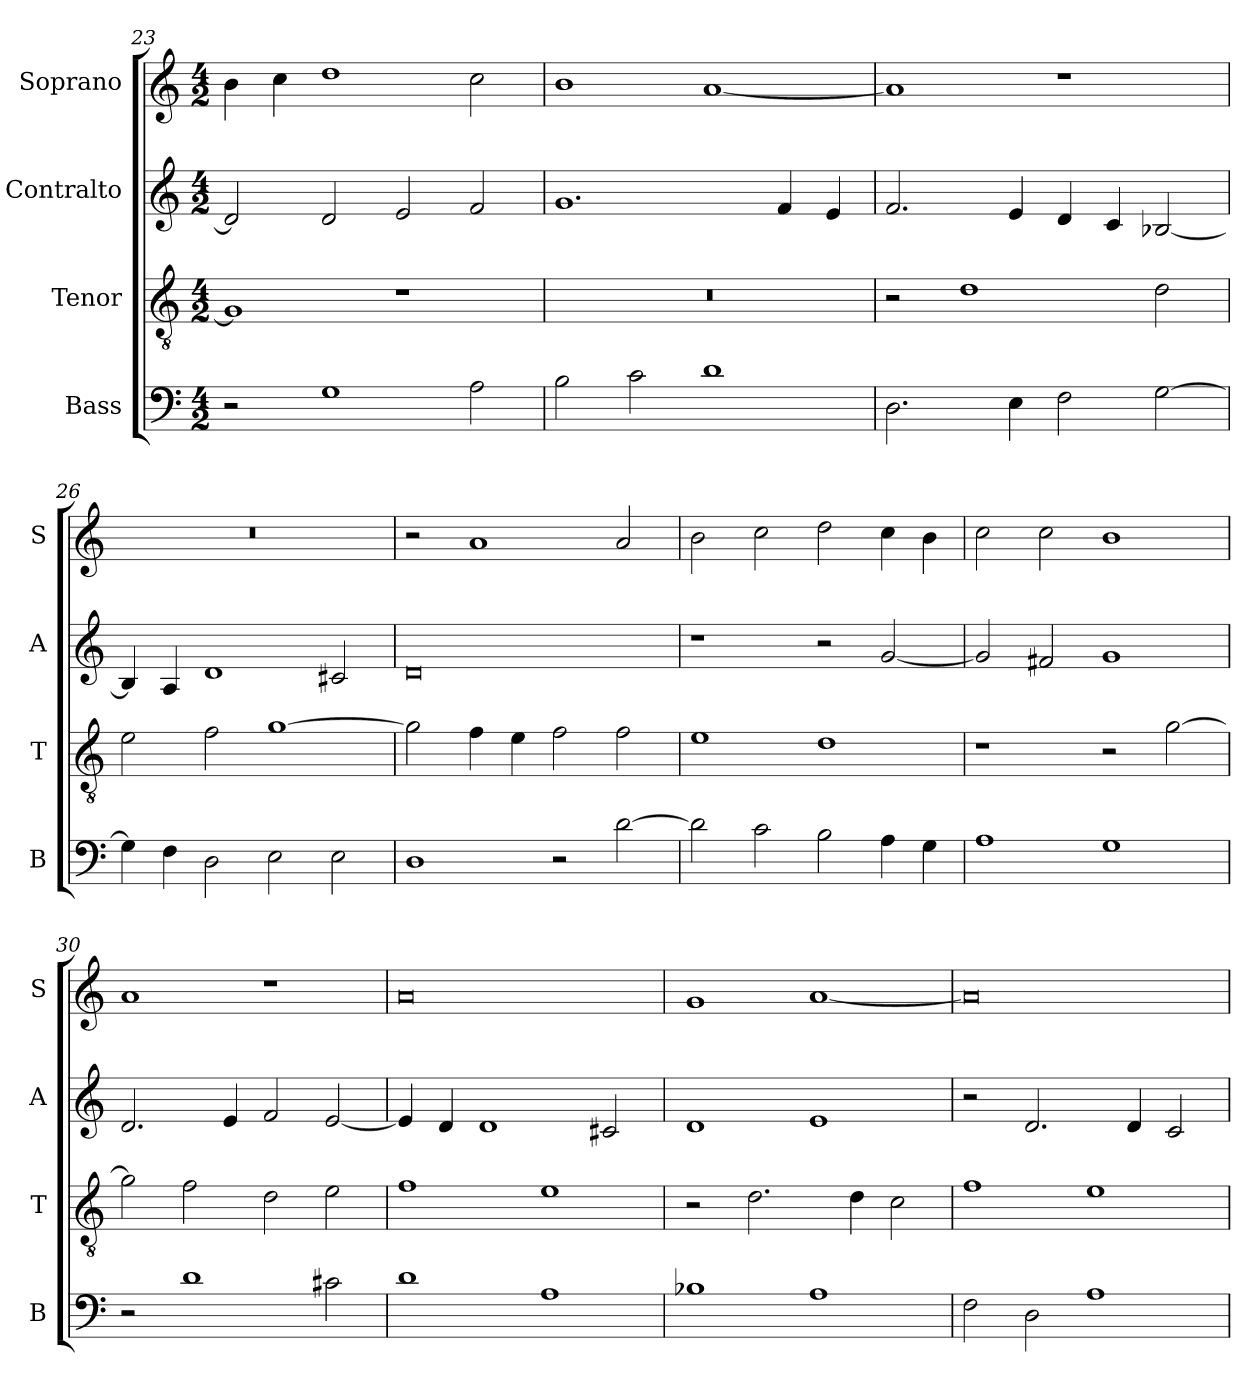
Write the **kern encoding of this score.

**kern	**kern	**kern	**kern
*part4	*part3	*part2	*part1
*staff4	*staff3	*staff2	*staff1
*I"Bass	*I"Tenor	*I"Contralto	*I"Soprano
*I'B	*I'T	*I'A	*I'S
*clefF4	*clefGv2	*clefG2	*clefG2
*k[]	*k[]	*k[]	*k[]
*G:mix	*G:mix	*G:mix	*G:mix
*M4/2	*M4/2	*M4/2	*M4/2
=23	=23	=23	=23
2r	1G]	2d]	4b
.	.	.	4cc
1G	.	2d	1dd
.	1r	2e	.
2A	.	2f	2cc
=24	=24	=24	=24
2B	0r	1.g	1b
2c	.	.	.
1d	.	.	[1a
.	.	4f	.
.	.	4e	.
=25	=25	=25	=25
2.D	2r	2.f	1a]
.	1d	.	.
4E	.	4e	.
2F	.	4d	1r
.	.	4c	.
[2G	2d	[2B-X	.
=26	=26	=26	=26
4G]	2e	4B-]	0r
4F	.	4A	.
2D	2f	1d	.
2E	[1g	.	.
2E	.	2c#X	.
=27	=27	=27	=27
1D	2g]	0d	2r
.	4f	.	1a
.	4e	.	.
2r	2f	.	.
[2d	2f	.	2a
=28	=28	=28	=28
2d]	1e	1r	2b
2c	.	.	2cc
2B	1d	2r	2dd
4A	.	[2g	4cc
4G	.	.	4b
=29	=29	=29	=29
1A	1r	2g]	2cc
.	.	2f#X	2cc
1G	2r	1g	1b
.	[2g	.	.
=30	=30	=30	=30
2r	2g]	2.d	1a
1d	2f	.	.
.	.	4e	.
.	2d	2f	1r
2c#X	2e	[2e	.
=31	=31	=31	=31
1d	1f	4e]	0a
.	.	4d	.
.	.	1d	.
1A	1e	.	.
.	.	2c#X	.
=32	=32	=32	=32
1B-X	2r	1d	1g
.	2.d	.	.
1A	.	1e	[1a
.	4d	.	.
.	2c	.	.
=33	=33	=33	=33
2F	1f	2r	0a]
2D	.	2.d	.
1A	1e	.	.
.	.	4d	.
.	.	2c	.
=	=	=	=
*-	*-	*-	*-
